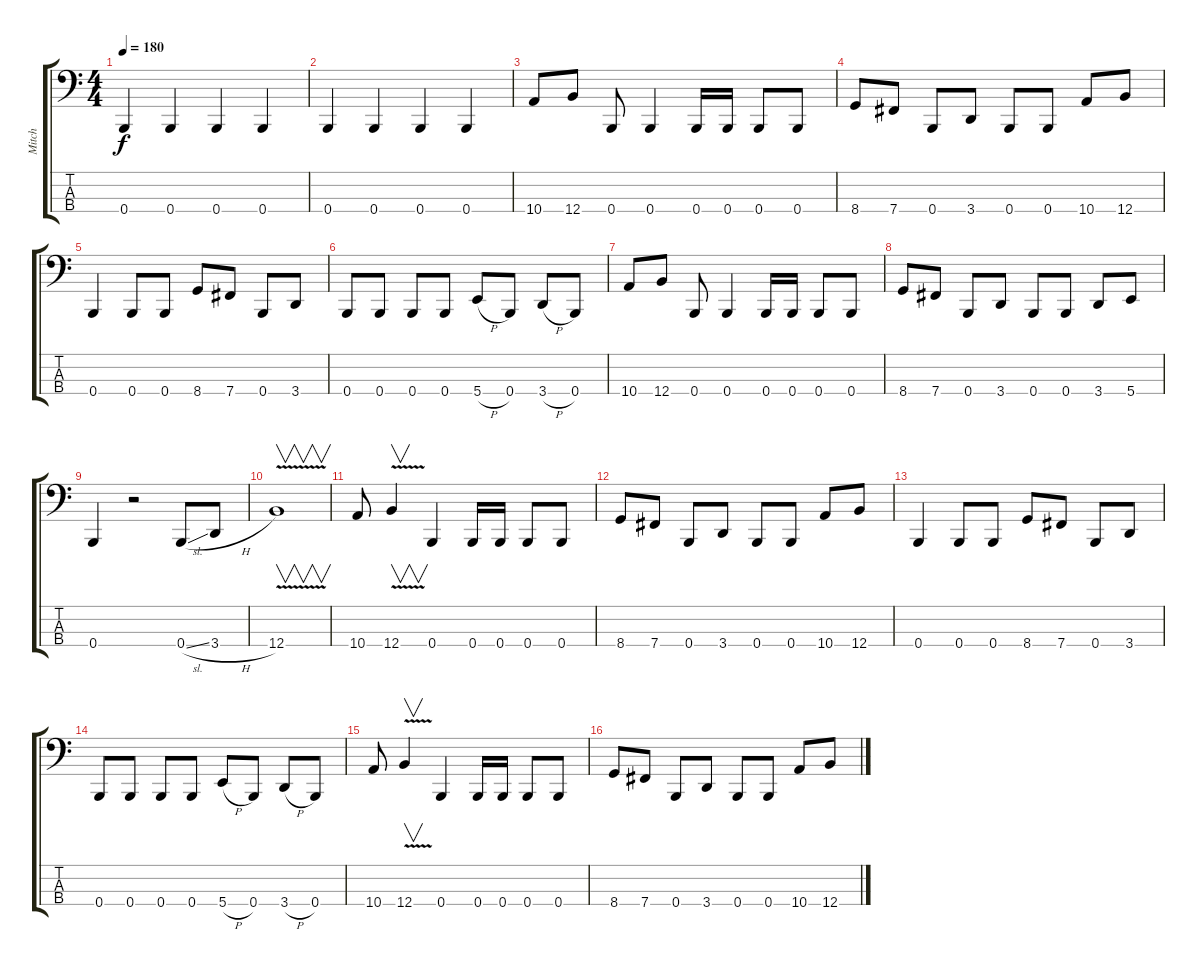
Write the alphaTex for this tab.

\track ("Mitch" "Mitch") {instrument electricbasspick}
\staff {score tabs}
\tuning (E2 B1 Gb1 B0) {hide}
\ts (4 4)
\tempo 180
\clef f4
\ks c
0.4.4{dy f} 0.4.4 0.4.4 0.4.4 |
0.4.4 0.4.4 0.4.4 0.4.4 |
10.4.8 12.4.8 0.4.8 0.4.4 0.4.16 0.4.16 0.4.8 0.4.8 |
8.4.8 7.4.8 0.4.8 3.4.8 0.4.8 0.4.8 10.4.8 12.4.8 |
0.4.4 0.4.8 0.4.8 8.4.8 7.4.8 0.4.8 3.4.8 |
0.4.8 0.4.8 0.4.8 0.4.8 5.4{h}.8 0.4.8 3.4{h}.8 0.4.8 |
10.4.8 12.4.8 0.4.8 0.4.4 0.4.16 0.4.16 0.4.8 0.4.8 |
8.4.8 7.4.8 0.4.8 3.4.8 0.4.8 0.4.8 3.4.8 5.4.8 |
0.4.4 r.2 0.4{sl}.8 3.4{h}.8 |
12.4{v}.1{v} |
10.4.8 12.4{v}.4{v} 0.4.4 0.4.16 0.4.16 0.4.8 0.4.8 |
8.4.8 7.4.8 0.4.8 3.4.8 0.4.8 0.4.8 10.4.8 12.4.8 |
0.4.4 0.4.8 0.4.8 8.4.8 7.4.8 0.4.8 3.4.8 |
0.4.8 0.4.8 0.4.8 0.4.8 5.4{h}.8 0.4.8 3.4{h}.8 0.4.8 |
10.4.8 12.4{v}.4{v} 0.4.4 0.4.16 0.4.16 0.4.8 0.4.8 |
8.4.8 7.4.8 0.4.8 3.4.8 0.4.8 0.4.8 10.4.8 12.4.8
